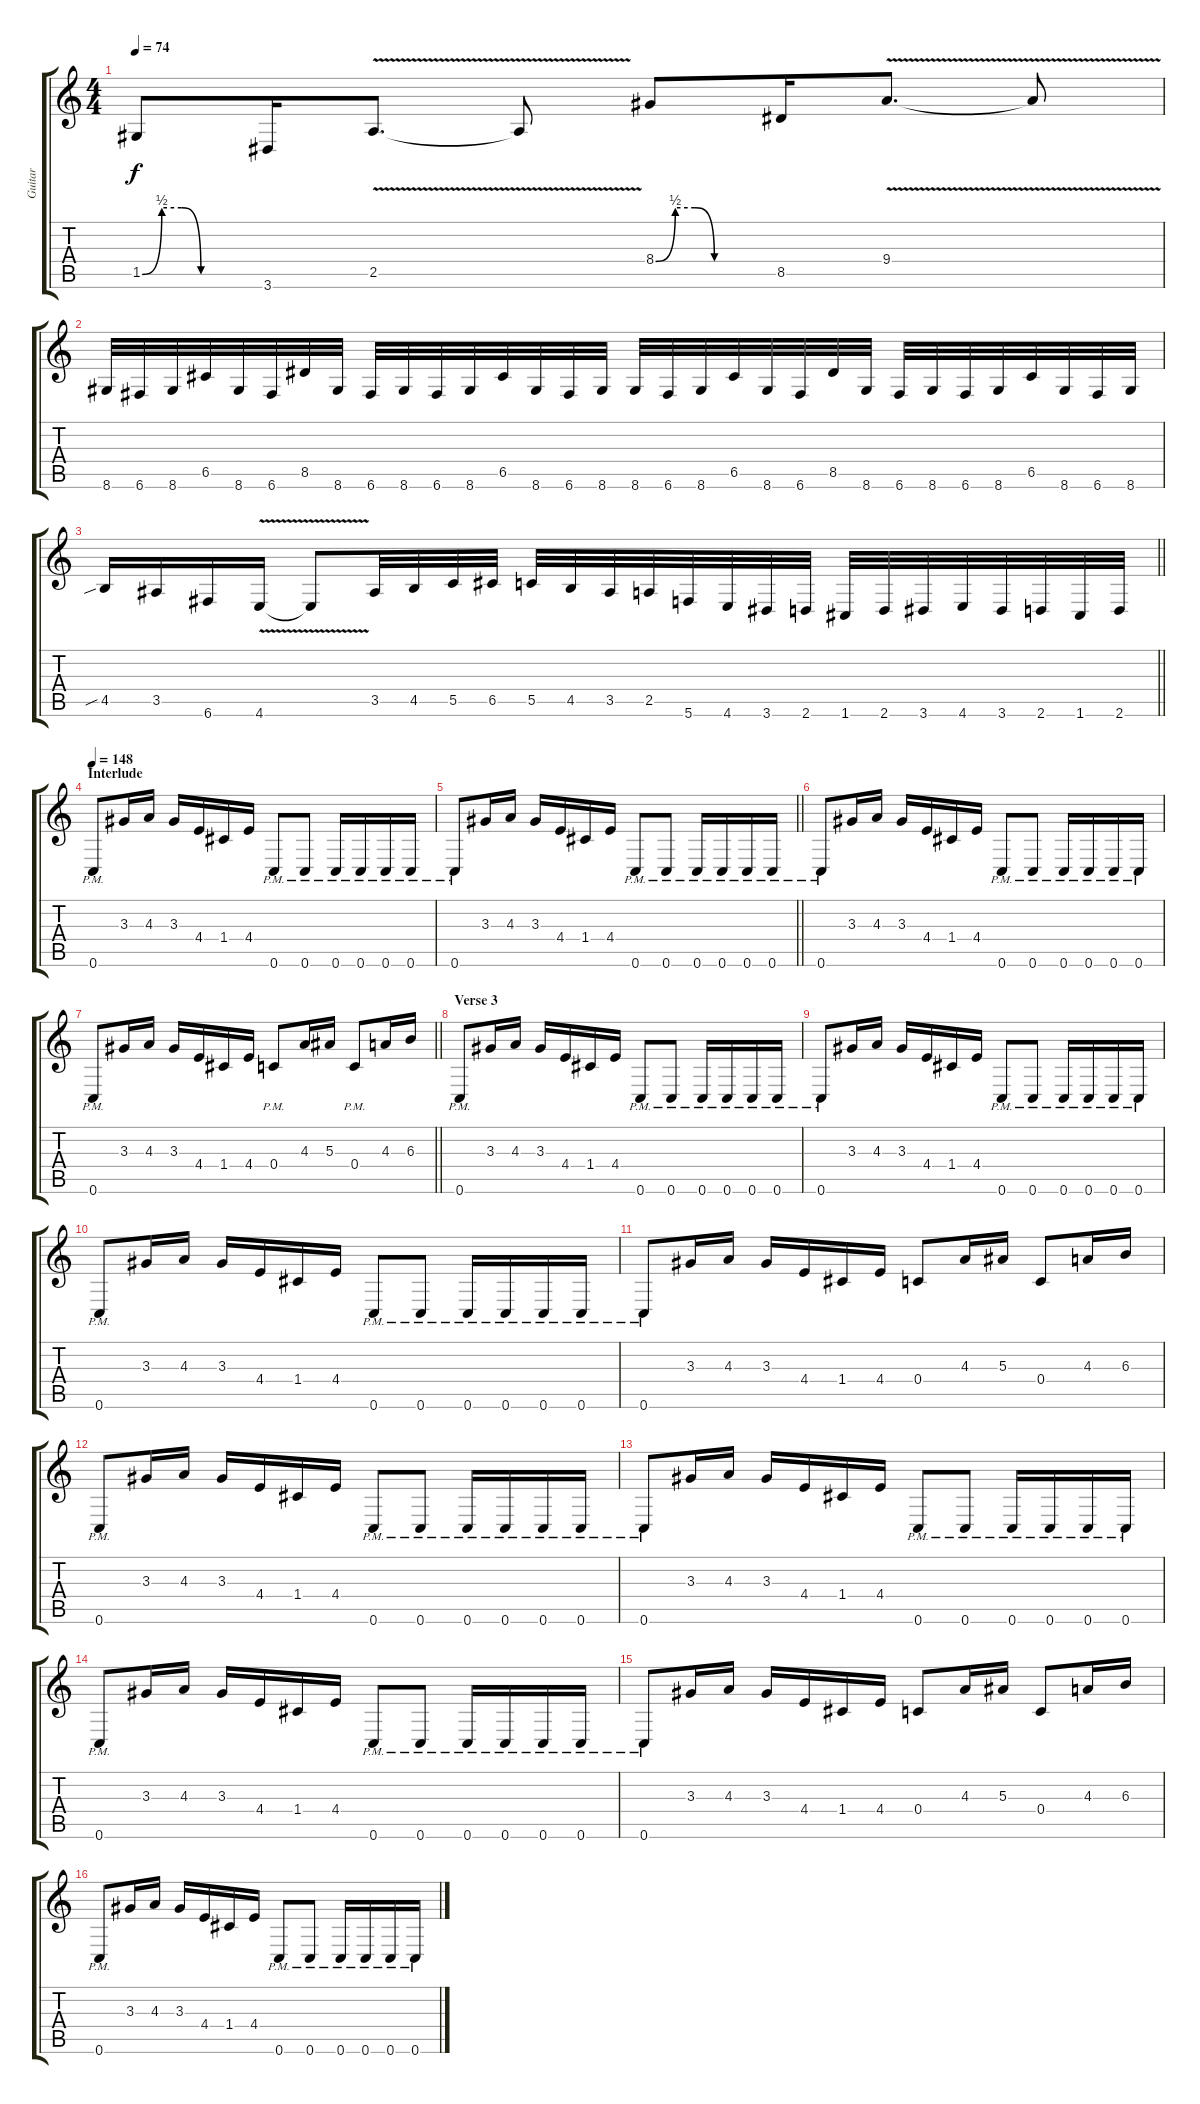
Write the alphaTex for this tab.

\track ("Guitar" "Guitar") {instrument distortionguitar}
\staff {score tabs}
\tuning (D4 A3 F3 C3 G2 C2) {hide}
\ts (4 4)
\tempo 74
\clef g2
\ks c
1.5{be (custom 0 0 10 2 20 2 30 0 60 0)}.8{dy f} 3.6.16 2.5{v}.8{d} 2.5{t}.8 8.4{be (custom 0 0 10 2 20 2 30 0 60 0)}.8 8.5.16 9.4{v}.8{d} 9.4{t}.8 |
8.6.32 6.6.32 8.6.32 6.5.32 8.6.32 6.6.32 8.5.32 8.6.32 6.6.32 8.6.32 6.6.32 8.6.32 6.5.32 8.6.32 6.6.32 8.6.32 8.6.32 6.6.32 8.6.32 6.5.32 8.6.32 6.6.32 8.5.32 8.6.32 6.6.32 8.6.32 6.6.32 8.6.32 6.5.32 8.6.32 6.6.32 8.6.32 |
\barLineRight lightlight
4.5{sib}.16 3.5.16 6.6.16 4.6{v}.16 4.6{t}.8 3.5.32 4.5.32 5.5.32 6.5.32 5.5.32 4.5.32 3.5.32 2.5.32 5.6.32 4.6.32 3.6.32 2.6.32 1.6.32 2.6.32 3.6.32 4.6.32 3.6.32 2.6.32 1.6.32 2.6.32 |
\section ("" "Interlude")
\tempo 148
0.6{pm}.8 3.3.16 4.3.16 3.3.16 4.4.16 1.4.16 4.4.16 0.6{pm}.8 0.6{pm}.8 0.6{pm}.16 0.6{pm}.16 0.6{pm}.16 0.6{pm}.16 |
\barLineRight lightlight
0.6{pm}.8 3.3.16 4.3.16 3.3.16 4.4.16 1.4.16 4.4.16 0.6{pm}.8 0.6{pm}.8 0.6{pm}.16 0.6{pm}.16 0.6{pm}.16 0.6{pm}.16 |
0.6{pm}.8 3.3.16 4.3.16 3.3.16 4.4.16 1.4.16 4.4.16 0.6{pm}.8 0.6{pm}.8 0.6{pm}.16 0.6{pm}.16 0.6{pm}.16 0.6{pm}.16 |
\barLineRight lightlight
0.6{pm}.8 3.3.16 4.3.16 3.3.16 4.4.16 1.4.16 4.4.16 0.4{pm}.8 4.3.16 5.3.16 0.4{pm}.8 4.3.16 6.3.16 |
\section ("" "Verse 3")
0.6{pm}.8 3.3.16 4.3.16 3.3.16 4.4.16 1.4.16 4.4.16 0.6{pm}.8 0.6{pm}.8 0.6{pm}.16 0.6{pm}.16 0.6{pm}.16 0.6{pm}.16 |
0.6{pm}.8 3.3.16 4.3.16 3.3.16 4.4.16 1.4.16 4.4.16 0.6{pm}.8 0.6{pm}.8 0.6{pm}.16 0.6{pm}.16 0.6{pm}.16 0.6{pm}.16 |
0.6{pm}.8 3.3.16 4.3.16 3.3.16 4.4.16 1.4.16 4.4.16 0.6{pm}.8 0.6{pm}.8 0.6{pm}.16 0.6{pm}.16 0.6{pm}.16 0.6{pm}.16 |
0.6{pm}.8 3.3.16 4.3.16 3.3.16 4.4.16 1.4.16 4.4.16 0.4.8 4.3.16 5.3.16 0.4.8 4.3.16 6.3.16 |
0.6{pm}.8 3.3.16 4.3.16 3.3.16 4.4.16 1.4.16 4.4.16 0.6{pm}.8 0.6{pm}.8 0.6{pm}.16 0.6{pm}.16 0.6{pm}.16 0.6{pm}.16 |
0.6{pm}.8 3.3.16 4.3.16 3.3.16 4.4.16 1.4.16 4.4.16 0.6{pm}.8 0.6{pm}.8 0.6{pm}.16 0.6{pm}.16 0.6{pm}.16 0.6{pm}.16 |
0.6{pm}.8 3.3.16 4.3.16 3.3.16 4.4.16 1.4.16 4.4.16 0.6{pm}.8 0.6{pm}.8 0.6{pm}.16 0.6{pm}.16 0.6{pm}.16 0.6{pm}.16 |
0.6{pm}.8 3.3.16 4.3.16 3.3.16 4.4.16 1.4.16 4.4.16 0.4.8 4.3.16 5.3.16 0.4.8 4.3.16 6.3.16 |
0.6{pm}.8 3.3.16 4.3.16 3.3.16 4.4.16 1.4.16 4.4.16 0.6{pm}.8 0.6{pm}.8 0.6{pm}.16 0.6{pm}.16 0.6{pm}.16 0.6{pm}.16
